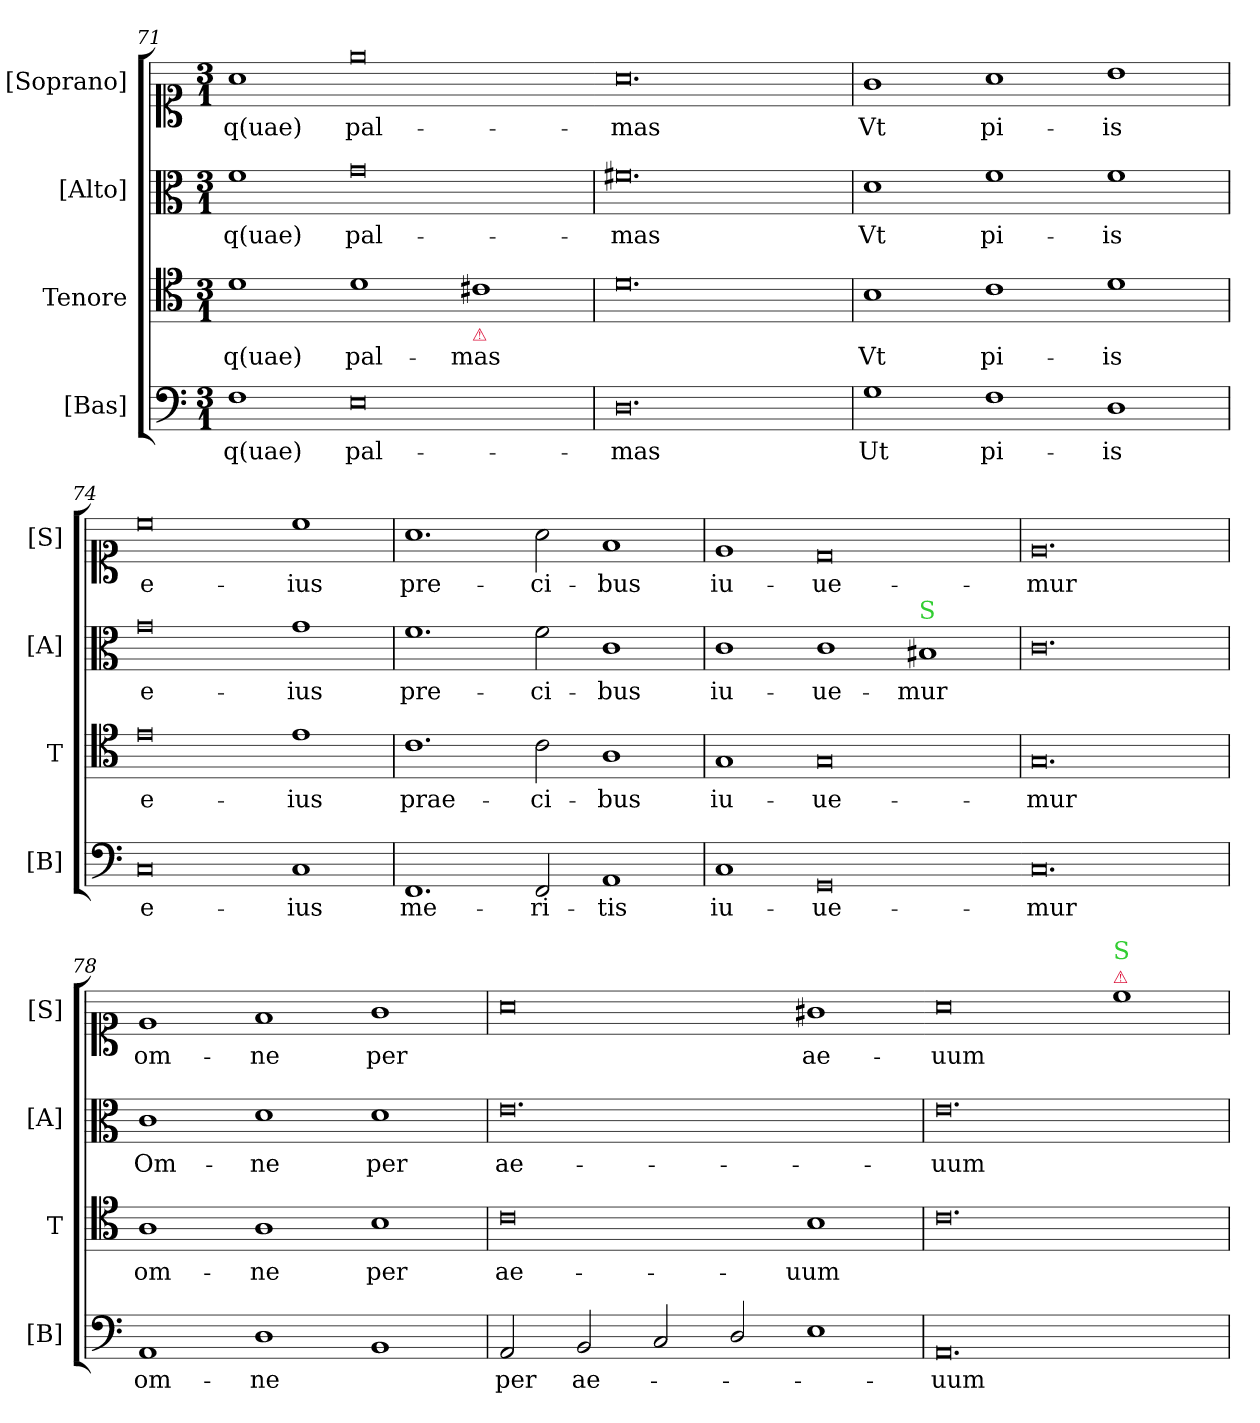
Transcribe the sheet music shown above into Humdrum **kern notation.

**kern	**text	**kern	**text	**kern	**text	**kern	**text
*part4	*part4	*part3	*part3	*part2	*part2	*part1	*part1
*staff4	*staff4	*staff3	*staff3	*staff2	*staff2	*staff1	*staff1
*I"[Bas]	*	*I"Tenore	*	*I"[Alto]	*	*I"[Soprano]	*
*I'[B]	*	*I'T	*	*I'[A]	*	*I'[S]	*
*clefF4	*	*clefC4	*	*clefC3	*	*clefC1	*
*k[]	*	*k[]	*	*k[]	*	*k[]	*
*G:mix	*	*G:mix	*	*G:mix	*	*G:mix	*
*M3/1	*	*M3/1	*	*M3/1	*	*M3/1	*
=71	=71	=71	=71	=71	=71	=71	=71
1F	-q(uae)	1d	-q(uae)	1f	-q(uae)	1a	-q(uae)
0E	pal-	1d	pal-	0g	pal-	0ee	pal-
!	!	!LO:TX:b:color=crimson:t=⚠	!	!	!	!	!
.	.	1c#X	-mas	.	.	.	.
=72	=72-	=72	=72-	=72	=72-	=72-	=72-
0.D	-mas	0.d	.	0.f#X	-mas	0.a	-mas
=73	=73	=73	=73	=73	=73	=73	=73
1G	Ut	1B	Vt	1d	Vt	1g	Vt
1F	pi-	1c	pi-	1f	pi-	1a	pi-
1D	-is	1d	-is	1f	-is	1b	-is
=74	=74	=74	=74	=74	=74	=74	=74
0C	e-	0e	e-	0g	e-	0cc	e-
1C	-ius	1e	-ius	1g	-ius	1cc	-ius
=75	=75	=75	=75	=75	=75	=75	=75
1.FF	me-	1.c	prae-	1.f	pre-	1.a	pre-
2FF/	-ri-	2c\	-ci-	2f\	-ci-	2a\	-ci-
1AA	-tis	1A	-bus	1c	-bus	1f	-bus
=76	=76	=76	=76	=76	=76	=76	=76
1C	iu-	1G	iu-	1c	iu-	1e	iu-
0GG	-ue-	0G	-ue-	1c	-ue-	0d	-ue-
!	!	!	!	!LO:TX:a:color=limegreen:t=S	!	!	!
.	.	.	.	1B#X	-mur	.	.
=77-	=77	=77	=77	=77	=77	=77	=77
0.C	-mur	0.G	-mur	0.c	.	0.e	-mur
=78	=78	=78	=78	=78	=78	=78	=78
1AA	om-	1A	om-	1c	Om-	1e	om-
1D	-ne	1A	-ne	1d	-ne	1f	-ne
1BB	.	1B	per	1d	per	1g	per
=79	=79	=79	=79	=79	=79	=79	=79
2AA/	per	0c	ae-	0.e	ae-	0a	.
2BB/	ae-	.	.	.	.	.	.
2C/	.	.	.	.	.	.	.
2D/	.	.	.	.	.	.	.
1E	.	1B	-uum	.	.	1g#X	ae-
=80	=80-	=80	=80-	=80	=80-	=80-	=80-
0.AA	-uum	0.c	.	0.e	-uum	0a	-uum
!	!	!	!	!	!	!LO:TX:a:color=crimson:t=⚠	!
!	!	!	!	!	!	!LO:TX:a:color=limegreen:t=S	!
.	.	.	.	.	.	1cc	.
=	=	=	=	=	=	=	=
*-	*-	*-	*-	*-	*-	*-	*-
